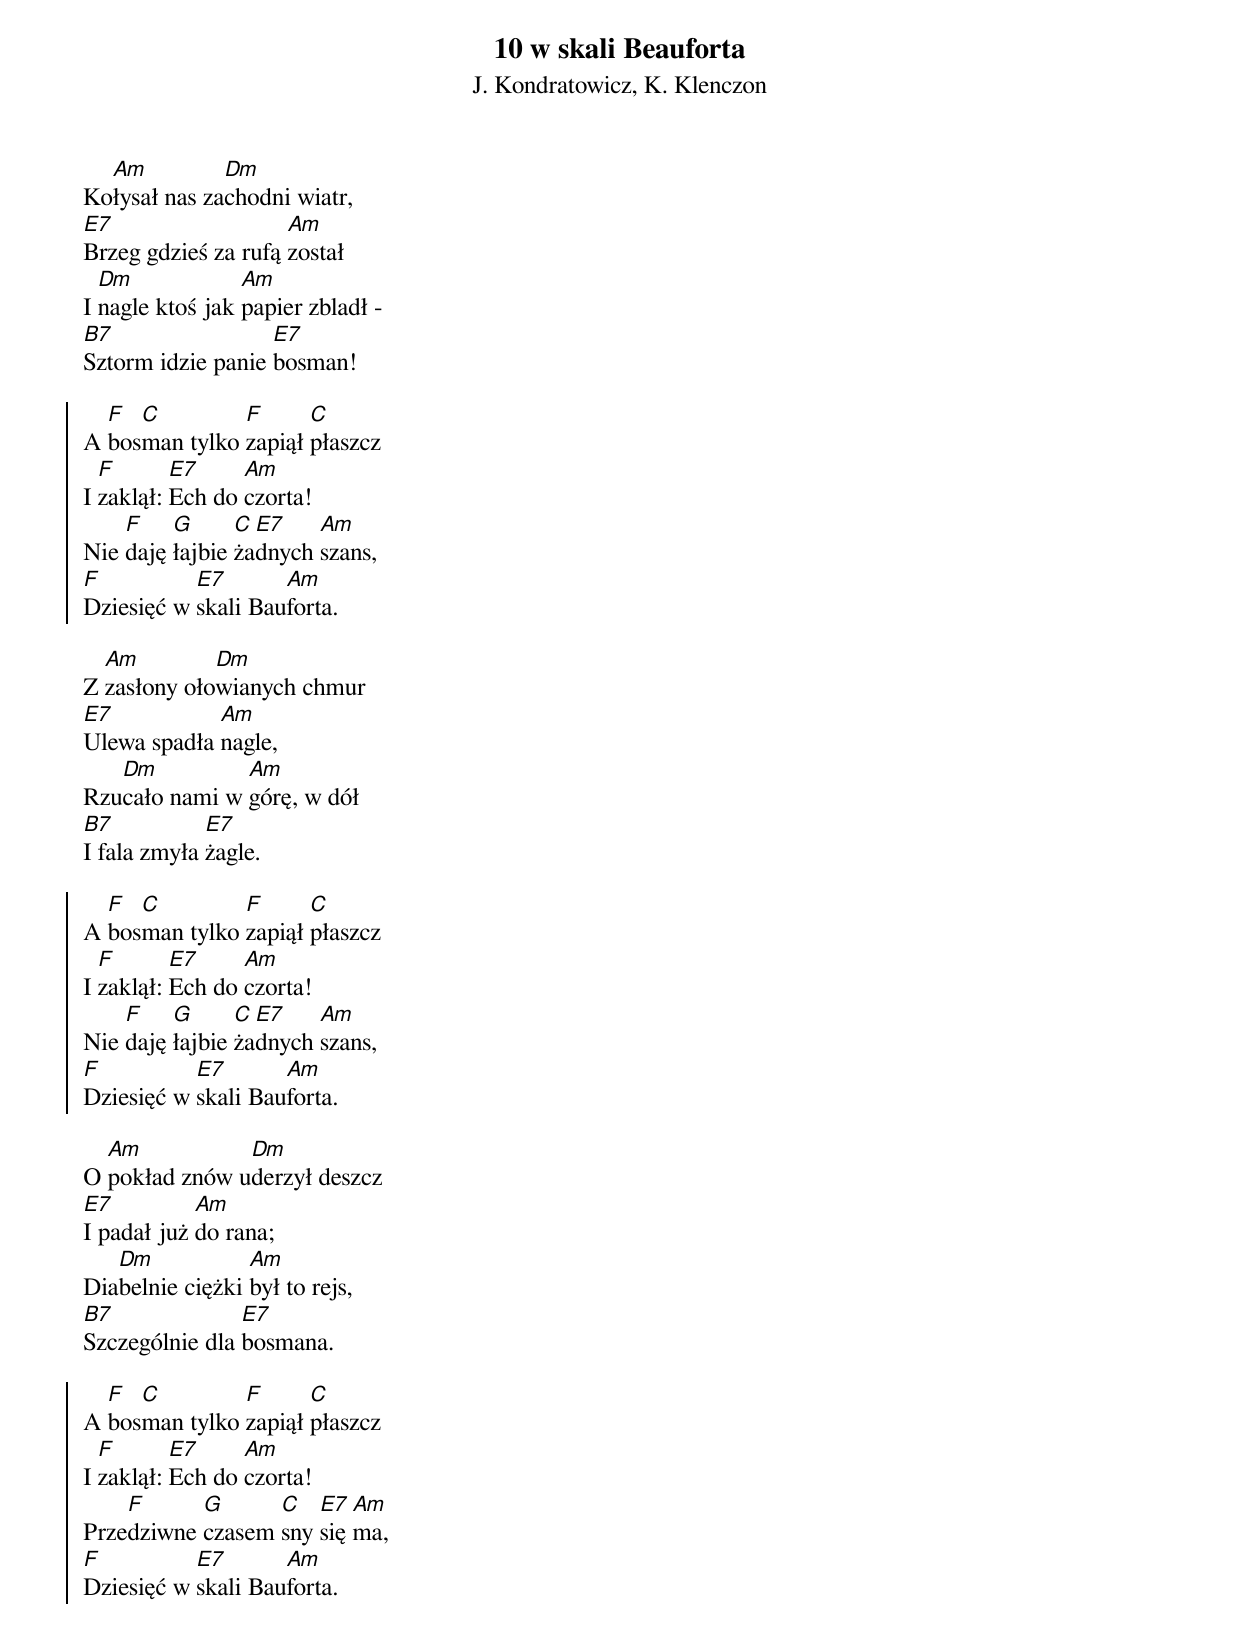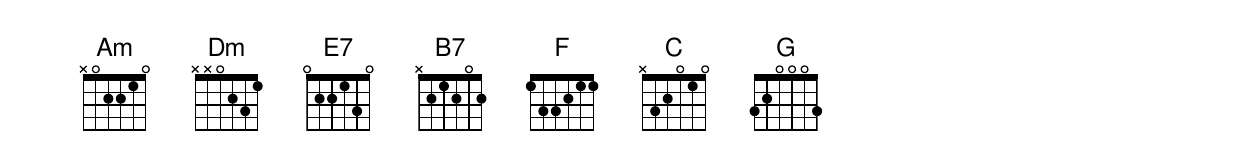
{t:10 w skali Beauforta}
{st:J. Kondratowicz, K. Klenczon}

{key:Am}

Ko[Am]łysał nas za[Dm]chodni wiatr,
[E7]Brzeg gdzieś za rufą [Am]został
I [Dm]nagle ktoś jak [Am]papier zbladł -
[B7]Sztorm idzie panie [E7]bosman!

{soc}
A [F]bos[C]man tylko [F]zapiął [C]płaszcz
I [F]zaklął: [E7]Ech do [Am]czorta!
Nie [F]daję [G]łajbie [C]ża[E7]dnych [Am]szans,
[F]Dziesięć w [E7]skali Bau[Am]forta.
{eoc}

Z [Am]zasłony oło[Dm]wianych chmur
[E7]Ulewa spadła [Am]nagle,
Rzu[Dm]cało nami w [Am]górę, w dół
[B7]I fala zmyła [E7]żagle.

{soc}
A [F]bos[C]man tylko [F]zapiął [C]płaszcz
I [F]zaklął: [E7]Ech do [Am]czorta!
Nie [F]daję [G]łajbie [C]ża[E7]dnych [Am]szans,
[F]Dziesięć w [E7]skali Bau[Am]forta.
{eoc}

O [Am]pokład znów u[Dm]derzył deszcz
[E7]I padał już [Am]do rana;
Dia[Dm]belnie ciężki [Am]był to rejs,
[B7]Szczególnie dla [E7]bosmana.

{soc}
A [F]bos[C]man tylko [F]zapiął [C]płaszcz
I [F]zaklął: [E7]Ech do [Am]czorta!
Prze[F]dziwne [G]czasem [C]sny [E7]się [Am]ma,
[F]Dziesięć w [E7]skali Bau[Am]forta.
{eoc}
